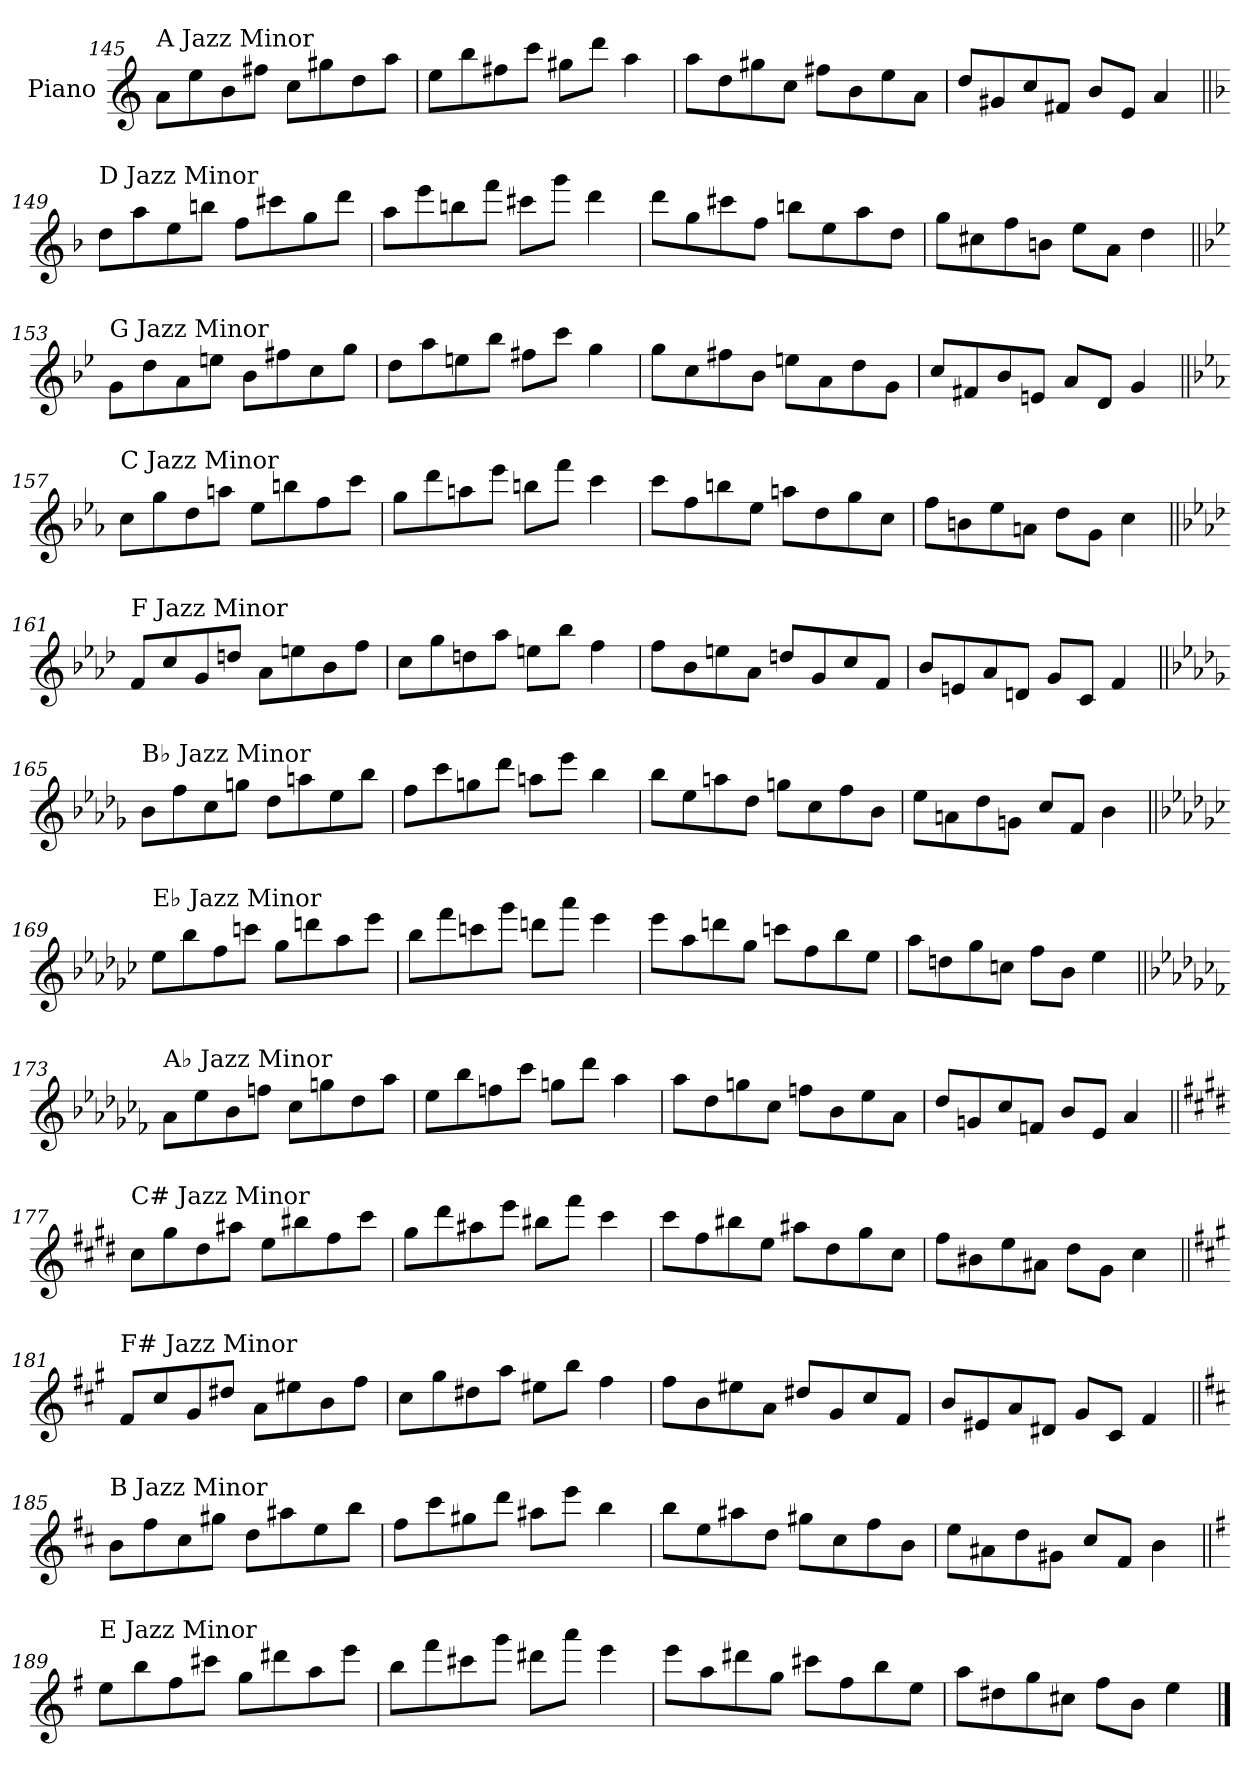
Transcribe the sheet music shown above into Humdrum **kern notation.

**kern
*part1
*staff1
*I"Piano
*I'Pno.
!!LO:PB:g=z
*clefG2
*k[]
=145
!LO:TX:a:t=A Jazz Minor
8a\L
8ee\
8b\
8ff#X\J
8cc\L
8gg#X\
8dd\
8aa\J
=146
8ee\L
8bb\
8ff#X\
8ccc\J
8gg#X\L
8ddd\J
4aa\
=147
8aa\L
8dd\
8gg#X\
8cc\J
8ff#X\L
8b\
8ee\
8a\J
=148
8dd/L
8g#X/
8cc/
8f#X/J
8b/L
8e/J
4a/
!!LO:LB:g=z
=149||
*k[b-]
!LO:TX:a:t=D Jazz Minor
8dd\L
8aa\
8ee\
8bbn\J
8ff\L
8ccc#X\
8gg\
8ddd\J
=150
8aa\L
8eee\
8bbn\
8fff\J
8ccc#X\L
8ggg\J
4ddd\
=151
8ddd\L
8gg\
8ccc#X\
8ff\J
8bbn\L
8ee\
8aa\
8dd\J
=152
8gg\L
8cc#X\
8ff\
8bn\J
8ee\L
8a\J
4dd\
!!LO:LB:g=z
=153||
*k[b-e-]
!LO:TX:a:t=G Jazz Minor
8g\L
8dd\
8a\
8een\J
8b-\L
8ff#X\
8cc\
8gg\J
=154
8dd\L
8aa\
8een\
8bb-\J
8ff#X\L
8ccc\J
4gg\
=155
8gg\L
8cc\
8ff#X\
8b-\J
8een\L
8a\
8dd\
8g\J
=156
8cc/L
8f#X/
8b-/
8en/J
8a/L
8d/J
4g/
!!LO:LB:g=z
=157||
*k[b-e-a-]
!LO:TX:a:t=C Jazz Minor
8cc\L
8gg\
8dd\
8aan\J
8ee-\L
8bbn\
8ff\
8ccc\J
=158
8gg\L
8ddd\
8aan\
8eee-\J
8bbn\L
8fff\J
4ccc\
=159
8ccc\L
8ff\
8bbn\
8ee-\J
8aan\L
8dd\
8gg\
8cc\J
=160
8ff\L
8bn\
8ee-\
8an\J
8dd\L
8g\J
4cc\
!!LO:LB:g=z
=161||
*k[b-e-a-d-]
!LO:TX:a:t=F Jazz Minor
8f/L
8cc/
8g/
8ddn/J
8a-\L
8een\
8b-\
8ff\J
=162
8cc\L
8gg\
8ddn\
8aa-\J
8een\L
8bb-\J
4ff\
=163
8ff\L
8b-\
8een\
8a-\J
8ddn/L
8g/
8cc/
8f/J
=164
8b-/L
8en/
8a-/
8dn/J
8g/L
8c/J
4f/
!!LO:LB:g=z
=165||
*k[b-e-a-d-g-]
!LO:TX:a:t=B♭ Jazz Minor
8b-\L
8ff\
8cc\
8ggn\J
8dd-\L
8aan\
8ee-\
8bb-\J
=166
8ff\L
8ccc\
8ggn\
8ddd-\J
8aan\L
8eee-\J
4bb-\
=167
8bb-\L
8ee-\
8aan\
8dd-\J
8ggn\L
8cc\
8ff\
8b-\J
=168
8ee-\L
8an\
8dd-\
8gn\J
8cc/L
8f/J
4b-\
!!LO:LB:g=z
=169||
*k[b-e-a-d-g-c-]
!LO:TX:a:t=E♭ Jazz Minor
8ee-\L
8bb-\
8ff\
8cccn\J
8gg-\L
8dddn\
8aa-\
8eee-\J
=170
8bb-\L
8fff\
8cccn\
8ggg-\J
8dddn\L
8aaa-\J
4eee-\
=171
8eee-\L
8aa-\
8dddn\
8gg-\J
8cccn\L
8ff\
8bb-\
8ee-\J
=172
8aa-\L
8ddn\
8gg-\
8ccn\J
8ff\L
8b-\J
4ee-\
!!LO:LB:g=z
=173||
*k[b-e-a-d-g-c-f-]
!LO:TX:a:t=A♭ Jazz Minor
8a-\L
8ee-\
8b-\
8ffn\J
8cc-\L
8ggn\
8dd-\
8aa-\J
=174
8ee-\L
8bb-\
8ffn\
8ccc-\J
8ggn\L
8ddd-\J
4aa-\
=175
8aa-\L
8dd-\
8ggn\
8cc-\J
8ffn\L
8b-\
8ee-\
8a-\J
=176
8dd-/L
8gn/
8cc-/
8fn/J
8b-/L
8e-/J
4a-/
!!LO:LB:g=z
=177||
*k[f#c#g#d#]
!LO:TX:a:t=C# Jazz Minor
8cc#\L
8gg#\
8dd#\
8aa#X\J
8ee\L
8bb#X\
8ff#\
8ccc#\J
=178
8gg#\L
8ddd#\
8aa#X\
8eee\J
8bb#X\L
8fff#\J
4ccc#\
=179
8ccc#\L
8ff#\
8bb#X\
8ee\J
8aa#X\L
8dd#\
8gg#\
8cc#\J
=180
8ff#\L
8b#X\
8ee\
8a#X\J
8dd#\L
8g#\J
4cc#\
!!LO:LB:g=z
=181||
*k[f#c#g#]
!LO:TX:a:t=F# Jazz Minor
8f#/L
8cc#/
8g#/
8dd#X/J
8a\L
8ee#X\
8b\
8ff#\J
=182
8cc#\L
8gg#\
8dd#X\
8aa\J
8ee#X\L
8bb\J
4ff#\
=183
8ff#\L
8b\
8ee#X\
8a\J
8dd#X/L
8g#/
8cc#/
8f#/J
=184
8b/L
8e#X/
8a/
8d#X/J
8g#/L
8c#/J
4f#/
!!LO:LB:g=z
=185||
*k[f#c#]
!LO:TX:a:t=B Jazz Minor
8b\L
8ff#\
8cc#\
8gg#X\J
8dd\L
8aa#X\
8ee\
8bb\J
=186
8ff#\L
8ccc#\
8gg#X\
8ddd\J
8aa#X\L
8eee\J
4bb\
=187
8bb\L
8ee\
8aa#X\
8dd\J
8gg#X\L
8cc#\
8ff#\
8b\J
=188
8ee\L
8a#X\
8dd\
8g#X\J
8cc#/L
8f#/J
4b\
!!LO:LB:g=z
=189||
*k[f#]
!LO:TX:a:t=E Jazz Minor
8ee\L
8bb\
8ff#\
8ccc#X\J
8gg\L
8ddd#X\
8aa\
8eee\J
=190
8bb\L
8fff#\
8ccc#X\
8ggg\J
8ddd#X\L
8aaa\J
4eee\
=191
8eee\L
8aa\
8ddd#X\
8gg\J
8ccc#X\L
8ff#\
8bb\
8ee\J
=192
8aa\L
8dd#X\
8gg\
8cc#X\J
8ff#\L
8b\J
4ee\
==
*-
